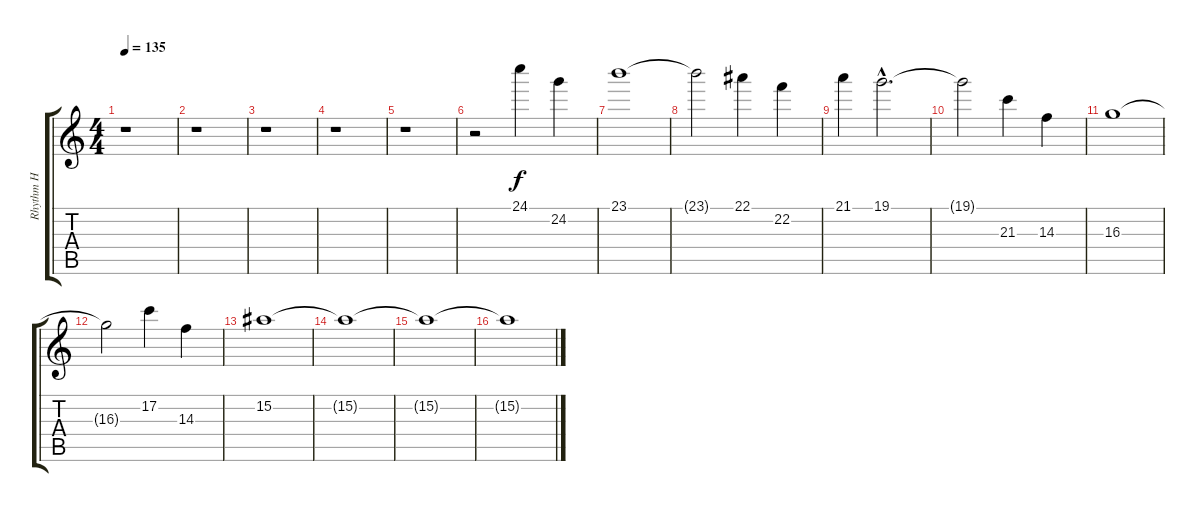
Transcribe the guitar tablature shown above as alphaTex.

\track ("Rhythm H" "Rhythm H") {instrument distortionguitar}
\staff {score tabs}
\tuning (C4 G3 Eb3 Bb2 F2 C2) {hide}
\ts (4 4)
\tempo 135
\tempo 100
\tempo 135
\clef g2
\ks c
r.1{dy f instrument distortionguitar} |
r.1 |
r.1 |
r.1 |
r.1 |
r.2 24.1.4 24.2.4 |
23.1.1 |
23.1{t}.2 22.1.4 22.2.4 |
21.1.4 19.1{hac}.2{d} |
19.1{t}.2 21.3.4 14.3.4 |
16.3.1 |
16.3{t}.2 17.2.4 14.3.4 |
15.2.1 |
15.2{t}.1 |
15.2{t}.1 |
15.2{t}.1
